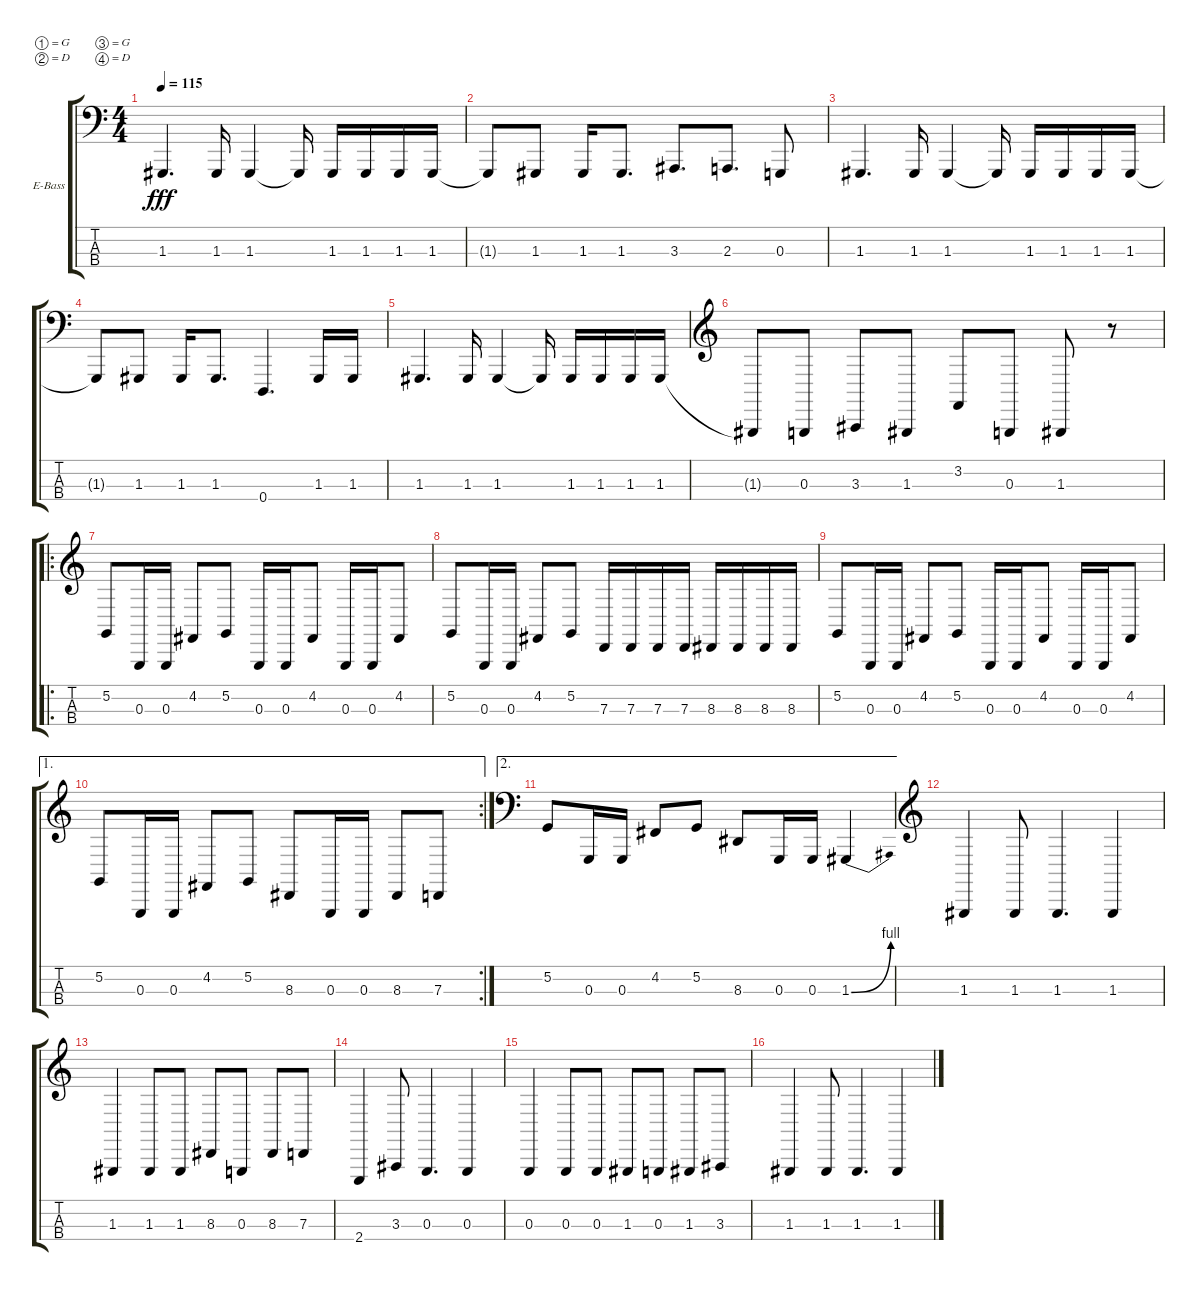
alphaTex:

\bracketExtendMode groupsimilarinstruments
\firstSystemTrackNameOrientation horizontal
\otherSystemsTrackNameOrientation horizontal
\track ("James" "E-Bass") {instrument electricbassfinger}
\staff {score tabs}
\tuning (G1 D1 G0 D0)
\ts (4 4)
\tempo 115
\clef f4
\ks c
1.3.4{d dy fff} 1.3.16 1.3.4 1.3{t}.16 1.3.16 1.3.16 1.3.16 1.3.16 |
1.3{t}.8 1.3.8 1.3.16 1.3.8{d} 3.3.8{d} 2.3.8{d} 0.3.8 |
1.3.4{d} 1.3.16 1.3.4 1.3{t}.16 1.3.16 1.3.16 1.3.16 1.3.16 |
1.3{t}.8 1.3.8 1.3.16 1.3.8{d} 0.4.4{d} 1.3.16 1.3.16 |
1.3.4{d} 1.3.16 1.3.4 1.3{t}.16 1.3.16 1.3.16 1.3.16 1.3.16 |
\clef g2
1.3{t}.8 0.3.8 3.3.8 1.3.8 3.2.8 0.3.8 1.3.8 r.8 |
\ro
5.2.8 0.3.16 0.3.16 4.2.8 5.2.8 0.3.16 0.3.16 4.2.8 0.3.16 0.3.16 4.2.8 |
5.2.8 0.3.16 0.3.16 4.2.8 5.2.8 7.3.16 7.3.16 7.3.16 7.3.16 8.3.16 8.3.16 8.3.16 8.3.16 |
5.2.8 0.3.16 0.3.16 4.2.8 5.2.8 0.3.16 0.3.16 4.2.8 0.3.16 0.3.16 4.2.8 |
\ae 1
\rc 2
5.2.8 0.3.16 0.3.16 4.2.8 5.2.8 8.3.8 0.3.16 0.3.16 8.3.8 7.3.8 |
\ae 2
\clef f4
5.2.8 0.3.16 0.3.16 4.2.8 5.2.8 8.3.8 0.3.16 0.3.16 1.3{be (bend 0 0 59.4 4)}.4 |
\clef g2
1.3.4 1.3.8 1.3.4{d} 1.3.4 |
1.3.4 1.3.8 1.3.8 8.3.8 0.3.8 8.3.8 7.3.8 |
2.4.4 3.3.8 0.3.4{d} 0.3.4 |
0.3.4 0.3.8 0.3.8 1.3.8 0.3.8 1.3.8 3.3.8 |
1.3.4 1.3.8 1.3.4{d} 1.3.4
